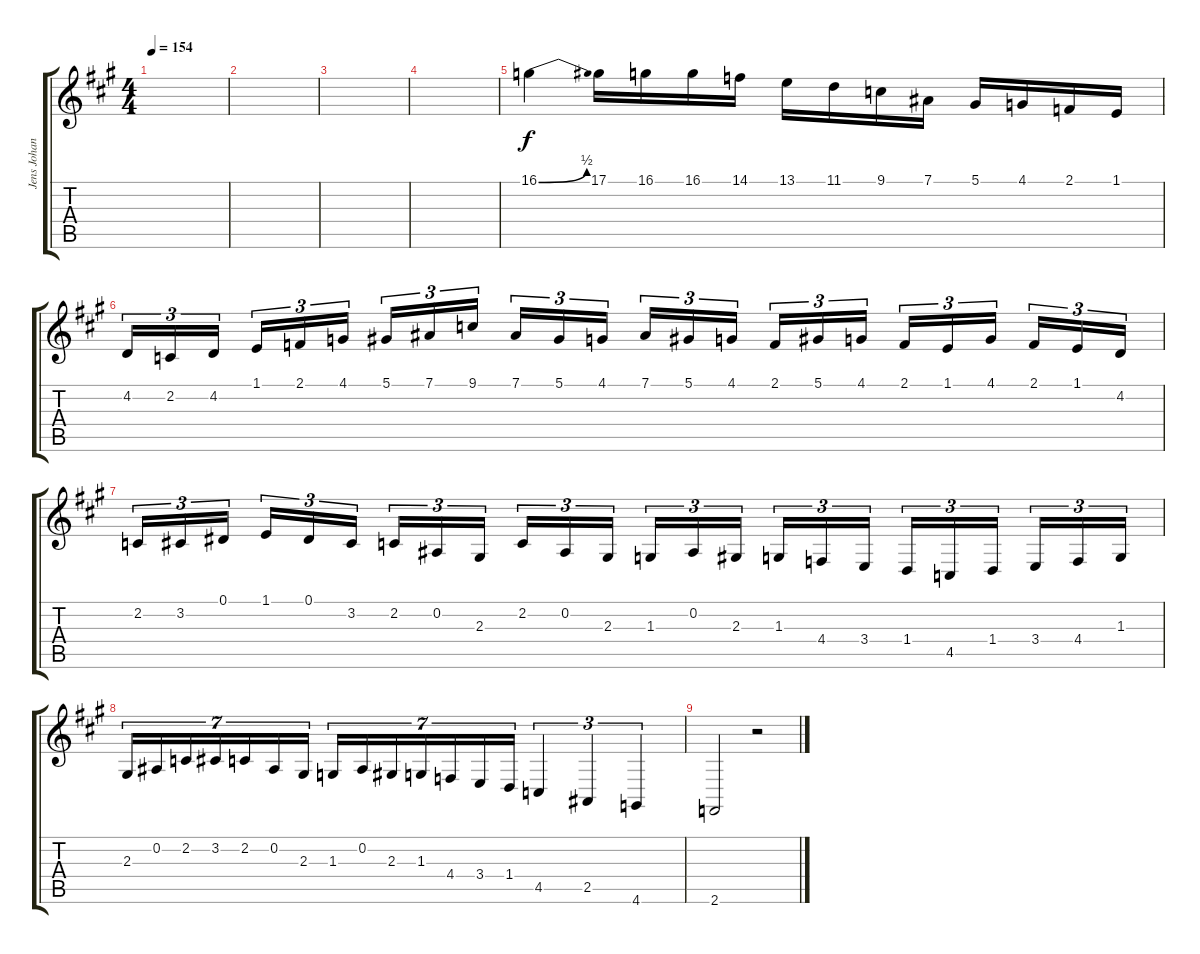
\track ("Jens Johansson I" "Jens Johan") {instrument harpsichord}
\staff {score tabs}
\tuning (Eb4 Bb3 Gb3 Db3 Ab2 Eb2) {hide}
\ts (4 4)
\tempo 154
\clef g2
\ks a
|
|
|
|
16.1{be (bend 0 0 60 2)}.4{volume 16} 17.1.16 16.1.16 16.1.16 14.1.16 13.1.16 11.1.16 9.1.16 7.1.16 5.1.16 4.1.16 2.1.16 1.1.16 |
4.2.16{tu (3 2)} 2.2.16{tu (3 2)} 4.2.16{tu (3 2) beam splitsecondary} 1.1.16{tu (3 2)} 2.1.16{tu (3 2)} 4.1.16{tu (3 2)} 5.1.16{tu (3 2)} 7.1.16{tu (3 2)} 9.1.16{tu (3 2) beam splitsecondary} 7.1.16{tu (3 2)} 5.1.16{tu (3 2)} 4.1.16{tu (3 2)} 7.1.16{tu (3 2)} 5.1.16{tu (3 2)} 4.1.16{tu (3 2) beam splitsecondary} 2.1.16{tu (3 2)} 5.1.16{tu (3 2)} 4.1.16{tu (3 2)} 2.1.16{tu (3 2)} 1.1.16{tu (3 2)} 4.1.16{tu (3 2) beam splitsecondary} 2.1.16{tu (3 2)} 1.1.16{tu (3 2)} 4.2.16{tu (3 2)} |
2.2.16{tu (3 2)} 3.2.16{tu (3 2)} 0.1.16{tu (3 2) beam splitsecondary} 1.1.16{tu (3 2)} 0.1.16{tu (3 2)} 3.2.16{tu (3 2)} 2.2.16{tu (3 2)} 0.2.16{tu (3 2)} 2.3.16{tu (3 2) beam splitsecondary} 2.2.16{tu (3 2)} 0.2.16{tu (3 2)} 2.3.16{tu (3 2)} 1.3.16{tu (3 2)} 0.2.16{tu (3 2)} 2.3.16{tu (3 2) beam splitsecondary} 1.3.16{tu (3 2)} 4.4.16{tu (3 2)} 3.4.16{tu (3 2)} 1.4.16{tu (3 2)} 4.5.16{tu (3 2)} 1.4.16{tu (3 2) beam splitsecondary} 3.4.16{tu (3 2)} 4.4.16{tu (3 2)} 1.3.16{tu (3 2)} |
2.3.16{tu (7 4)} 0.2.16{tu (7 4)} 2.2.16{tu (7 4)} 3.2.16{tu (7 4)} 2.2.16{tu (7 4)} 0.2.16{tu (7 4)} 2.3.16{tu (7 4)} 1.3.16{tu (7 4)} 0.2.16{tu (7 4)} 2.3.16{tu (7 4)} 1.3.16{tu (7 4)} 4.4.16{tu (7 4)} 3.4.16{tu (7 4)} 1.4.16{tu (7 4)} 4.5.4{tu (3 2)} 2.5.4{tu (3 2)} 4.6.4{tu (3 2)} |
2.6.2 r.2
